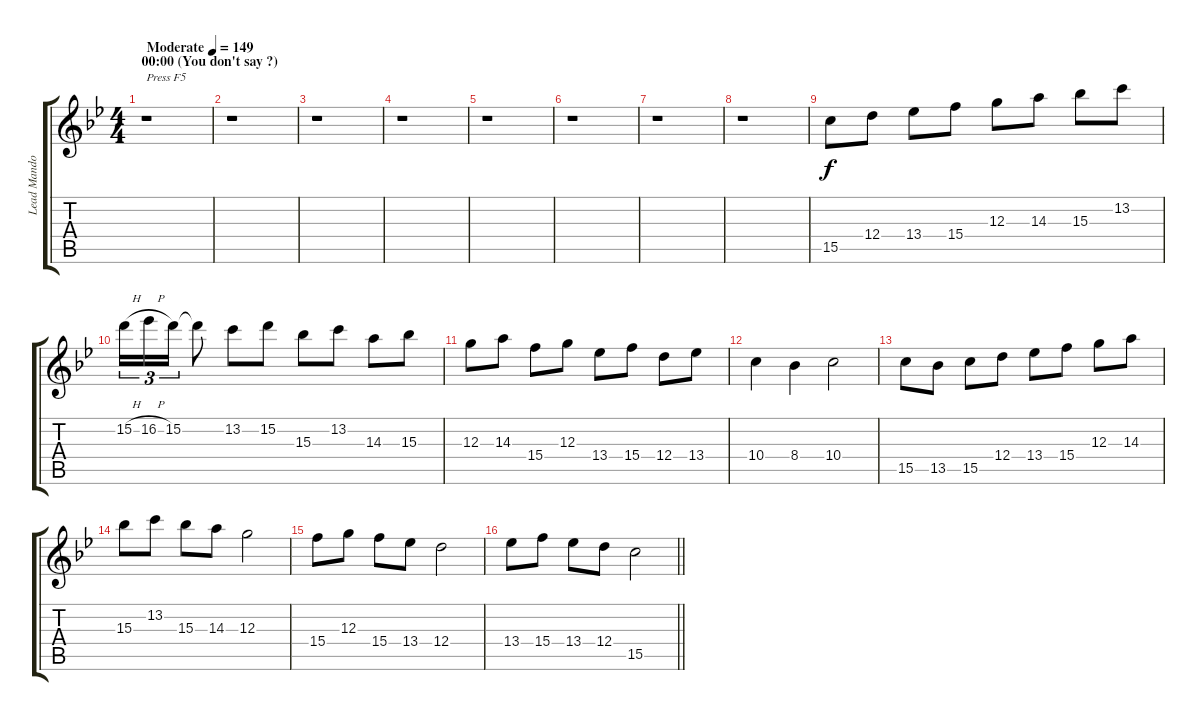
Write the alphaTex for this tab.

\track ("Lead Mandolin 2" "Lead Mando") {instrument acousticguitarsteel}
\staff {score tabs}
\tuning (E4 B3 G3 D3 A2 E2) {hide}
\ts (4 4)
\section ("" "00:00 (You don't say ?)")
\tempo (149 "Moderate")
\clef g2
\ks gminor
r.1{txt "Press F5" dy f instrument acousticguitarsteel} |
r.1 |
r.1 |
r.1 |
r.1 |
r.1 |
r.1 |
r.1 |
15.5.8 12.4.8 13.4.8 15.4.8 12.3.8 14.3.8 15.3.8 13.2.8 |
15.2{h}.16{tu (3 2)} 16.2{h}.16{tu (3 2)} 15.2.16{tu (3 2)} 15.2{t}.8 13.2.8 15.2.8 15.3.8 13.2.8 14.3.8 15.3.8 |
12.3.8 14.3.8 15.4.8 12.3.8 13.4.8 15.4.8 12.4.8 13.4.8 |
10.4.4 8.4.4 10.4.2 |
15.5.8 13.5.8 15.5.8 12.4.8 13.4.8 15.4.8 12.3.8 14.3.8 |
15.3.8 13.2.8 15.3.8 14.3.8 12.3.2 |
15.4.8 12.3.8 15.4.8 13.4.8 12.4.2 |
\barLineRight lightlight
13.4.8 15.4.8 13.4.8 12.4.8 15.5.2
